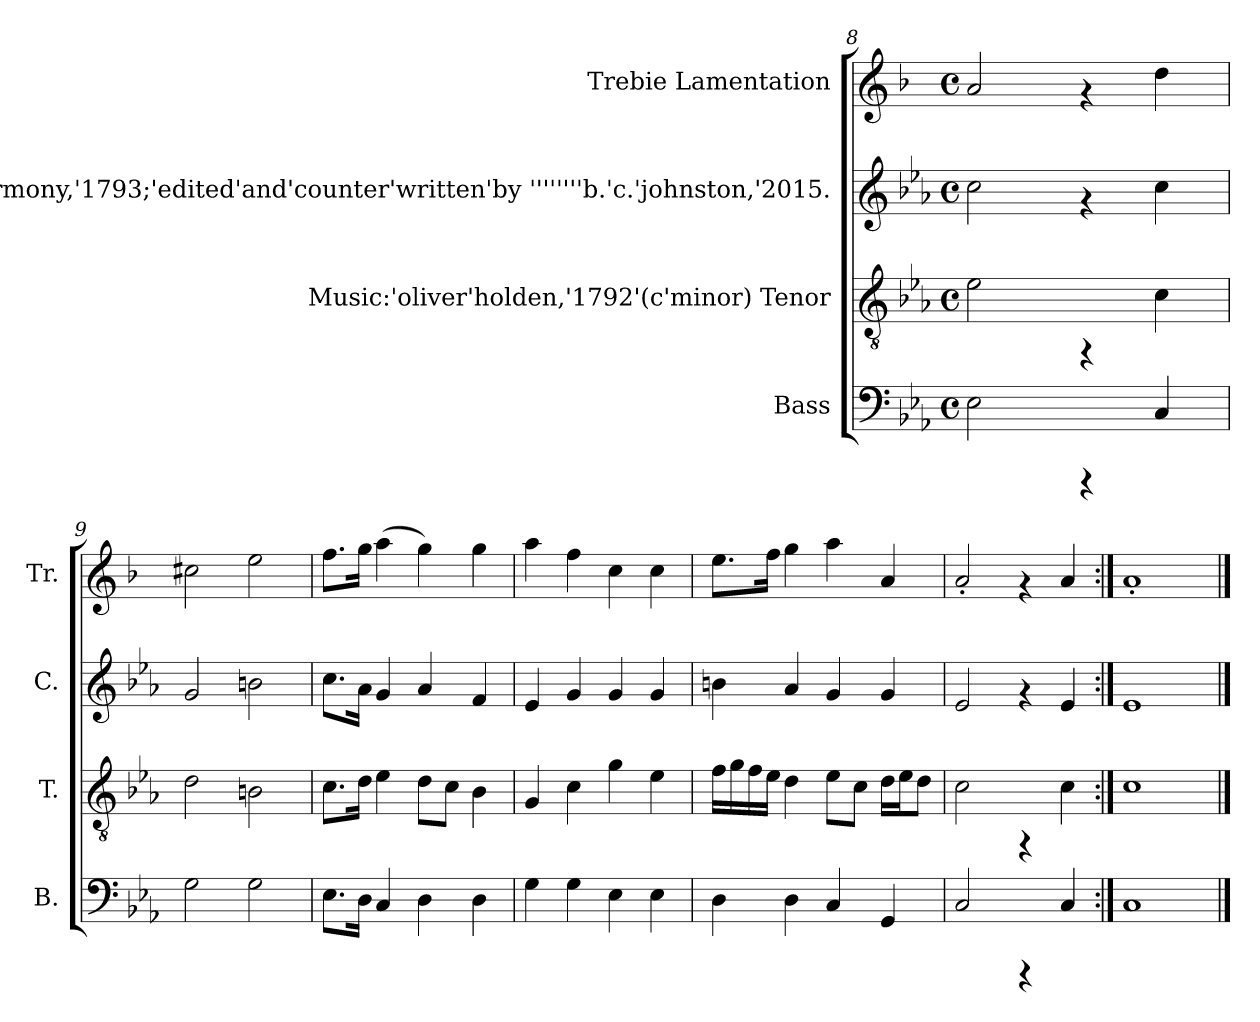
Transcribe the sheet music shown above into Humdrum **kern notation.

**kern	**kern	**kern	**kern
*part4	*part3	*part2	*part1
*staff4	*staff3	*staff2	*staff1
*I"Bass	*I"Music:'oliver'holden,'1792'(c'minor)  Tenor	*I"Counter  ''''''''harmony,'1793;'edited'and'counter'written'by  ''''''''b.'c.'johnston,'2015.	*I"Trebie  Lamentation
*I'B.	*I'T.	*I'C.	*I'Tr.
*clefF4	*clefGv2	*clefG2	*clefG2
*	*	*	*ITrd1c2
*k[b-e-a-]	*k[b-e-a-]	*k[b-e-a-]	*k[b-e-a-]
*E-:	*E-:	*E-:	*E-:
*M4/4	*M4/4	*M4/4	*M4/4
*met(c)	*met(c)	*met(c)	*met(c)
=8	=8	=8	=8
2E-\	2e-\	2cc\	2g/
4rCCC	4rFF	4rf	4rf
4C/	4c\	4cc\	4cc\
=9	=9	=9	=9
2G\	2d\	2g/	2bn\
2G\	2Bn\	2bn\	2dd\
=10	=10	=10	=10
8.E-\L	8.c\L	8.cc\L	8.ee->\L
16D\J	16d\J	16a-\J	16ff\J
4C/	4e-\	4g/	(>4gg\
4D\	8d\L	4a-/	4ff\)
.	8c\J	.	.
4D\	4B-\	4f/	4ff\
=11	=11	=11	=11
4G\	4G/	4e-/	4gg\
4G\	4c\	4g/	4ee-\
4E-\	4g\	4g/	4b-\
4E-\	4e-\	4g/	4b-\
=12	=12	=12	=12
4D\	16f\L	4bn\	8.dd\L
.	16g\	.	.
.	16f\	.	.
.	16e-\J	.	16ee-\J
4D\	4d\	4a-/	4ff\
4C/	8e-\L	4g/	4gg\
.	8c\J	.	.
4GG/	16d\L	4g/	4g/
.	16e-\	.	.
.	8d\J	.	.
=13	=13	=13	=13
2C/	2c\	2e-/	2g'>/
4rCCC	4rFF	4rf	4rf
4C/	4c\	4e-/	4g/
=14:|!	=14:|!	=14:|!	=14:|!
1C	1c	1e-	1g'>
==	==	==	==
*-	*-	*-	*-
